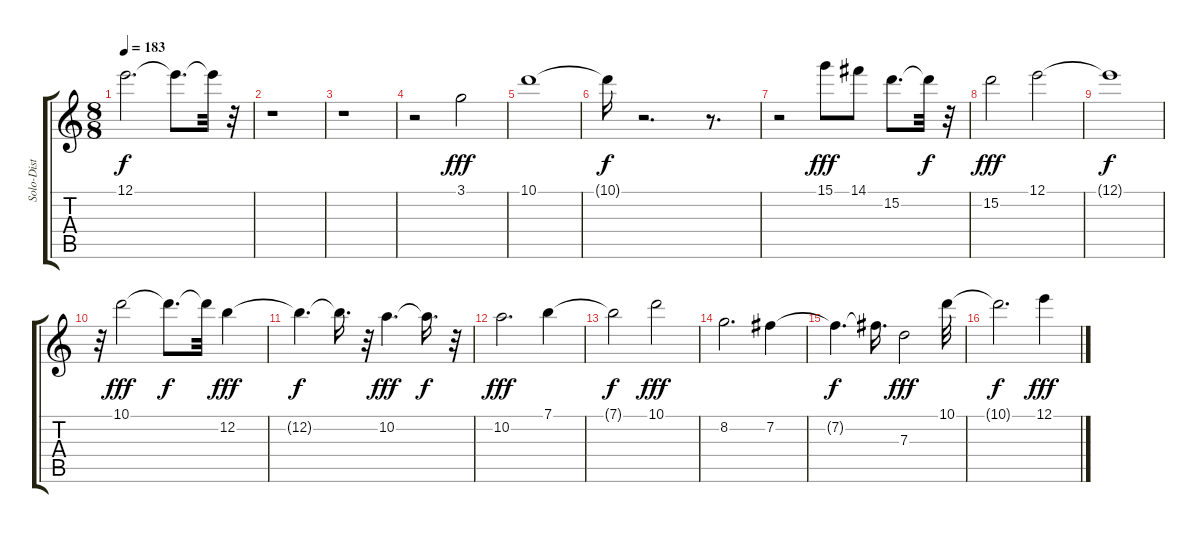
\track ("Solo-Dist" "Solo-Dist") {instrument distortionguitar}
\staff {score tabs}
\tuning (E4 B3 G3 D3 A2 E2) {hide}
\ts (8 8)
\tempo 183
\clef g2
\ks c
12.1{t}.2{d dy f} 12.1{t}.8{d} 12.1{t}.32 r.32 |
r.1 |
r.1 |
r.2 3.1.2{dy fff} |
10.1.1 |
10.1{t}.16{dy f} r.2{d} r.8{d} |
r.2 15.1.8{dy fff} 14.1.8 15.2.8{d} 15.2{t}.32{dy f} r.32 |
15.2.2{dy fff} 12.1.2 |
12.1{t}.1{dy f} |
r.32 10.1.2{dy fff} 10.1{t}.8{d dy f} 10.1{t}.32 12.2.4{dy fff} |
12.2{t}.4{d dy f} 12.2{t}.16{d} r.32 10.2.4{d dy fff} 10.2{t}.16{d dy f} r.32 |
10.2.2{d dy fff} 7.1.4 |
7.1{t}.2{dy f} 10.1.2{dy fff} |
8.2.2{d} 7.2.4 |
7.2{t}.4{d dy f} 7.2{t}.16{d} 7.3.2{dy fff} 10.1.32 |
10.1{t}.2{d dy f} 12.1.4{dy fff}
